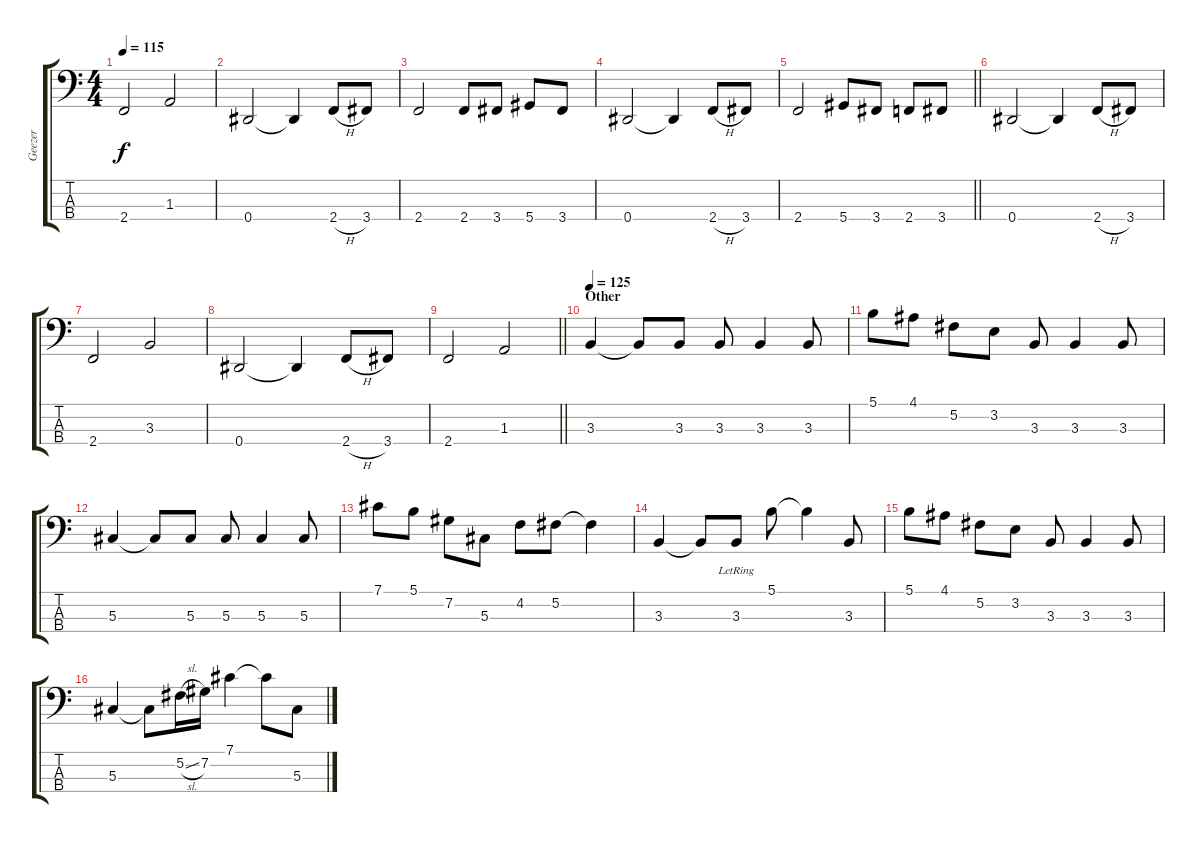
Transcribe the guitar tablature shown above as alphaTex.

\track ("Geezer" "Geezer") {instrument electricbassfinger}
\staff {score tabs}
\tuning (Gb2 Db2 Ab1 Eb1) {hide}
\ts (4 4)
\tempo 115
\clef f4
\ks c
2.4.2{dy f} 1.3.2 |
0.4.2 0.4{t}.4 2.4{h}.8 3.4.8 |
2.4.2 2.4.8 3.4.8 5.4.8 3.4.8 |
0.4.2 0.4{t}.4 2.4{h}.8 3.4.8 |
\barLineRight lightlight
2.4.2 5.4.8 3.4.8 2.4.8 3.4.8 |
0.4.2 0.4{t}.4 2.4{h}.8 3.4.8 |
2.4.2 3.3.2 |
0.4.2 0.4{t}.4 2.4{h}.8 3.4.8 |
\barLineRight lightlight
2.4.2 1.3.2 |
\section ("" "Other")
\tempo 125
3.3.4 3.3{t}.8 3.3.8 3.3.8 3.3.4 3.3.8 |
5.1.8 4.1.8 5.2.8 3.2.8 3.3.8 3.3.4 3.3.8 |
5.3.4 5.3{t}.8 5.3.8 5.3.8 5.3.4 5.3.8 |
7.1.8 5.1.8 7.2.8 5.3.8 4.2.8 5.2.8 5.2{t}.4 |
3.3.4 3.3{t}.8 3.3{lr}.8 5.1.8 5.1{t}.4 3.3.8 |
5.1.8 4.1.8 5.2.8 3.2.8 3.3.8 3.3.4 3.3.8 |
5.3.4 5.3{t}.8 5.2{sl}.16 7.2.16 7.1.4 7.1{t}.8 5.3.8
